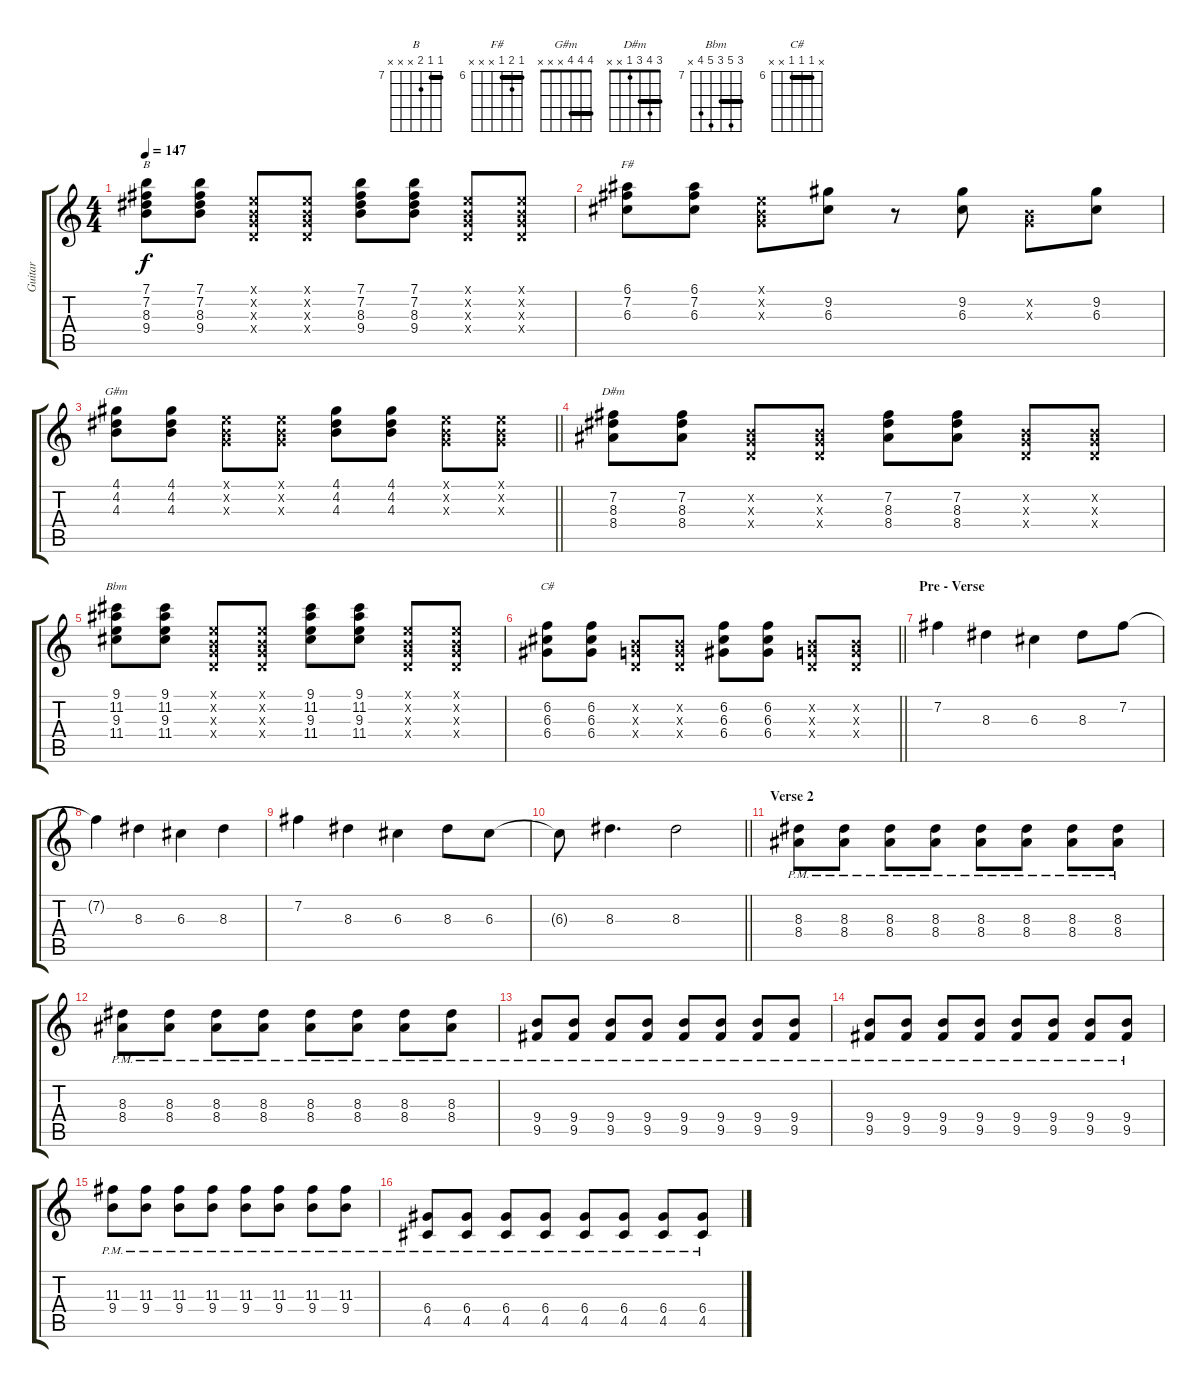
\track ("Guitar" "Guitar") {instrument overdrivenguitar}
\staff {score tabs}
\tuning (E4 B3 G3 D3 A2 E2) {hide}
\chord ("B" 7 7 8 x x x) {firstfret 7 barre 7}
\chord ("F#" 6 7 6 x x x) {firstfret 6 barre 6}
\chord ("G#m" 4 4 4 x x x) {barre 4}
\chord ("D#m" 3 4 3 1 x x) {barre 3}
\chord ("Bbm" 9 11 9 11 10 x) {firstfret 7 barre 9}
\chord ("C#" x 6 6 6 x x) {firstfret 6 barre 6}
\ts (4 4)
\tempo 147
\clef g2
\ks c
(7.1 7.2 8.3 9.4).8{ch "B" dy f} (7.1 7.2 8.3 9.4).8 (0.1{x} 0.2{x} 0.3{x} 0.4{x}).8 (0.1{x} 0.2{x} 0.3{x} 0.4{x}).8 (7.1 7.2 8.3 9.4).8 (7.1 7.2 8.3 9.4).8 (0.1{x} 0.2{x} 0.3{x} 0.4{x}).8 (0.1{x} 0.2{x} 0.3{x} 0.4{x}).8 |
(6.1 7.2 6.3).8{ch "F#"} (6.1 7.2 6.3).8 (0.1{x} 0.2{x} 0.3{x}).8 (9.2 6.3).8 r.8 (9.2 6.3).8 (0.2{x} 0.3{x}).8 (9.2 6.3).8 |
\barLineRight lightlight
(4.1 4.2 4.3).8{ch "G#m"} (4.1 4.2 4.3).8 (0.1{x} 0.2{x} 0.3{x}).8 (0.1{x} 0.2{x} 0.3{x}).8 (4.1 4.2 4.3).8 (4.1 4.2 4.3).8 (0.1{x} 0.2{x} 0.3{x}).8 (0.1{x} 0.2{x} 0.3{x}).8 |
\section ("" "")
(7.2 8.3 8.4).8{ch "D#m"} (7.2 8.3 8.4).8 (0.2{x} 0.3{x} 0.4{x}).8 (0.2{x} 0.3{x} 0.4{x}).8 (7.2 8.3 8.4).8 (7.2 8.3 8.4).8 (0.2{x} 0.3{x} 0.4{x}).8 (0.2{x} 0.3{x} 0.4{x}).8 |
(9.1 11.2 9.3 11.4).8{ch "Bbm"} (9.1 11.2 9.3 11.4).8 (0.1{x} 0.2{x} 0.3{x} 0.4{x}).8 (0.1{x} 0.2{x} 0.3{x} 0.4{x}).8 (9.1 11.2 9.3 11.4).8 (9.1 11.2 9.3 11.4).8 (0.1{x} 0.2{x} 0.3{x} 0.4{x}).8 (0.1{x} 0.2{x} 0.3{x} 0.4{x}).8 |
\barLineRight lightlight
(6.2 6.3 6.4).8{ch "C#"} (6.2 6.3 6.4).8 (0.2{x} 0.3{x} 0.4{x}).8 (0.2{x} 0.3{x} 0.4{x}).8 (6.2 6.3 6.4).8 (6.2 6.3 6.4).8 (0.2{x} 0.3{x} 0.4{x}).8 (0.2{x} 0.3{x} 0.4{x}).8 |
\section ("" "Pre - Verse")
7.2.4 8.3.4 6.3.4 8.3.8 7.2.8 |
7.2{t}.4 8.3.4 6.3.4 8.3.4 |
7.2.4 8.3.4 6.3.4 8.3.8 6.3.8 |
\barLineRight lightlight
6.3{t}.8 8.3.4{d} 8.3.2 |
\section ("" "Verse 2")
(8.3{pm} 8.4{pm}).8{instrument electricguitarjazz} (8.3{pm} 8.4{pm}).8 (8.3{pm} 8.4{pm}).8 (8.3{pm} 8.4{pm}).8 (8.3{pm} 8.4{pm}).8 (8.3{pm} 8.4{pm}).8 (8.3{pm} 8.4{pm}).8 (8.3{pm} 8.4{pm}).8 |
(8.3{pm} 8.4{pm}).8 (8.3{pm} 8.4{pm}).8 (8.3{pm} 8.4{pm}).8 (8.3{pm} 8.4{pm}).8 (8.3{pm} 8.4{pm}).8 (8.3{pm} 8.4{pm}).8 (8.3{pm} 8.4{pm}).8 (8.3{pm} 8.4{pm}).8 |
(9.4 9.5{pm}).8 (9.4 9.5{pm}).8 (9.4 9.5{pm}).8 (9.4 9.5{pm}).8 (9.4 9.5{pm}).8 (9.4 9.5{pm}).8 (9.4 9.5{pm}).8 (9.4 9.5{pm}).8 |
(9.4{pm} 9.5).8 (9.4{pm} 9.5).8 (9.4{pm} 9.5).8 (9.4{pm} 9.5).8 (9.4{pm} 9.5).8 (9.4{pm} 9.5).8 (9.4{pm} 9.5).8 (9.4{pm} 9.5).8 |
(11.3{pm} 9.4{pm}).8 (11.3{pm} 9.4{pm}).8 (11.3{pm} 9.4{pm}).8 (11.3{pm} 9.4{pm}).8 (11.3{pm} 9.4{pm}).8 (11.3{pm} 9.4{pm}).8 (11.3{pm} 9.4{pm}).8 (11.3{pm} 9.4{pm}).8 |
(6.4{pm} 4.5).8 (6.4{pm} 4.5).8 (6.4{pm} 4.5).8 (6.4{pm} 4.5).8 (6.4{pm} 4.5).8 (6.4{pm} 4.5).8 (6.4{pm} 4.5).8 (6.4{pm} 4.5).8
